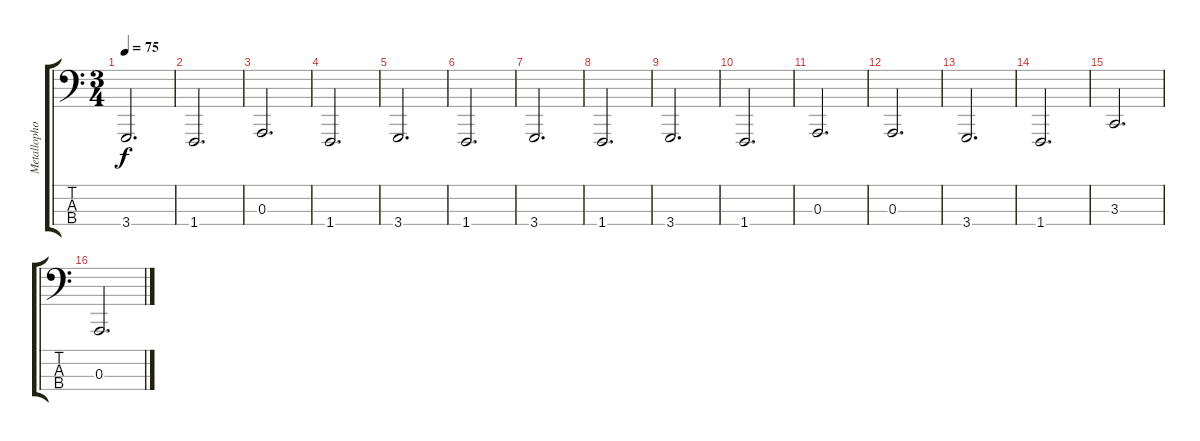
\track ("Metallophon" "Metallopho") {instrument taikodrum}
\staff {score tabs}
\tuning (G2 D2 A1 E1) {hide}
\ts (3 4)
\tempo 75
\clef f4
\ks c
3.4.2{d dy f} |
1.4.2{d} |
0.3.2{d} |
1.4.2{d} |
3.4.2{d} |
1.4.2{d} |
3.4.2{d} |
1.4.2{d} |
3.4.2{d} |
1.4.2{d} |
0.3.2{d} |
0.3.2{d} |
3.4.2{d} |
1.4.2{d} |
3.3.2{d} |
0.3.2{d}
